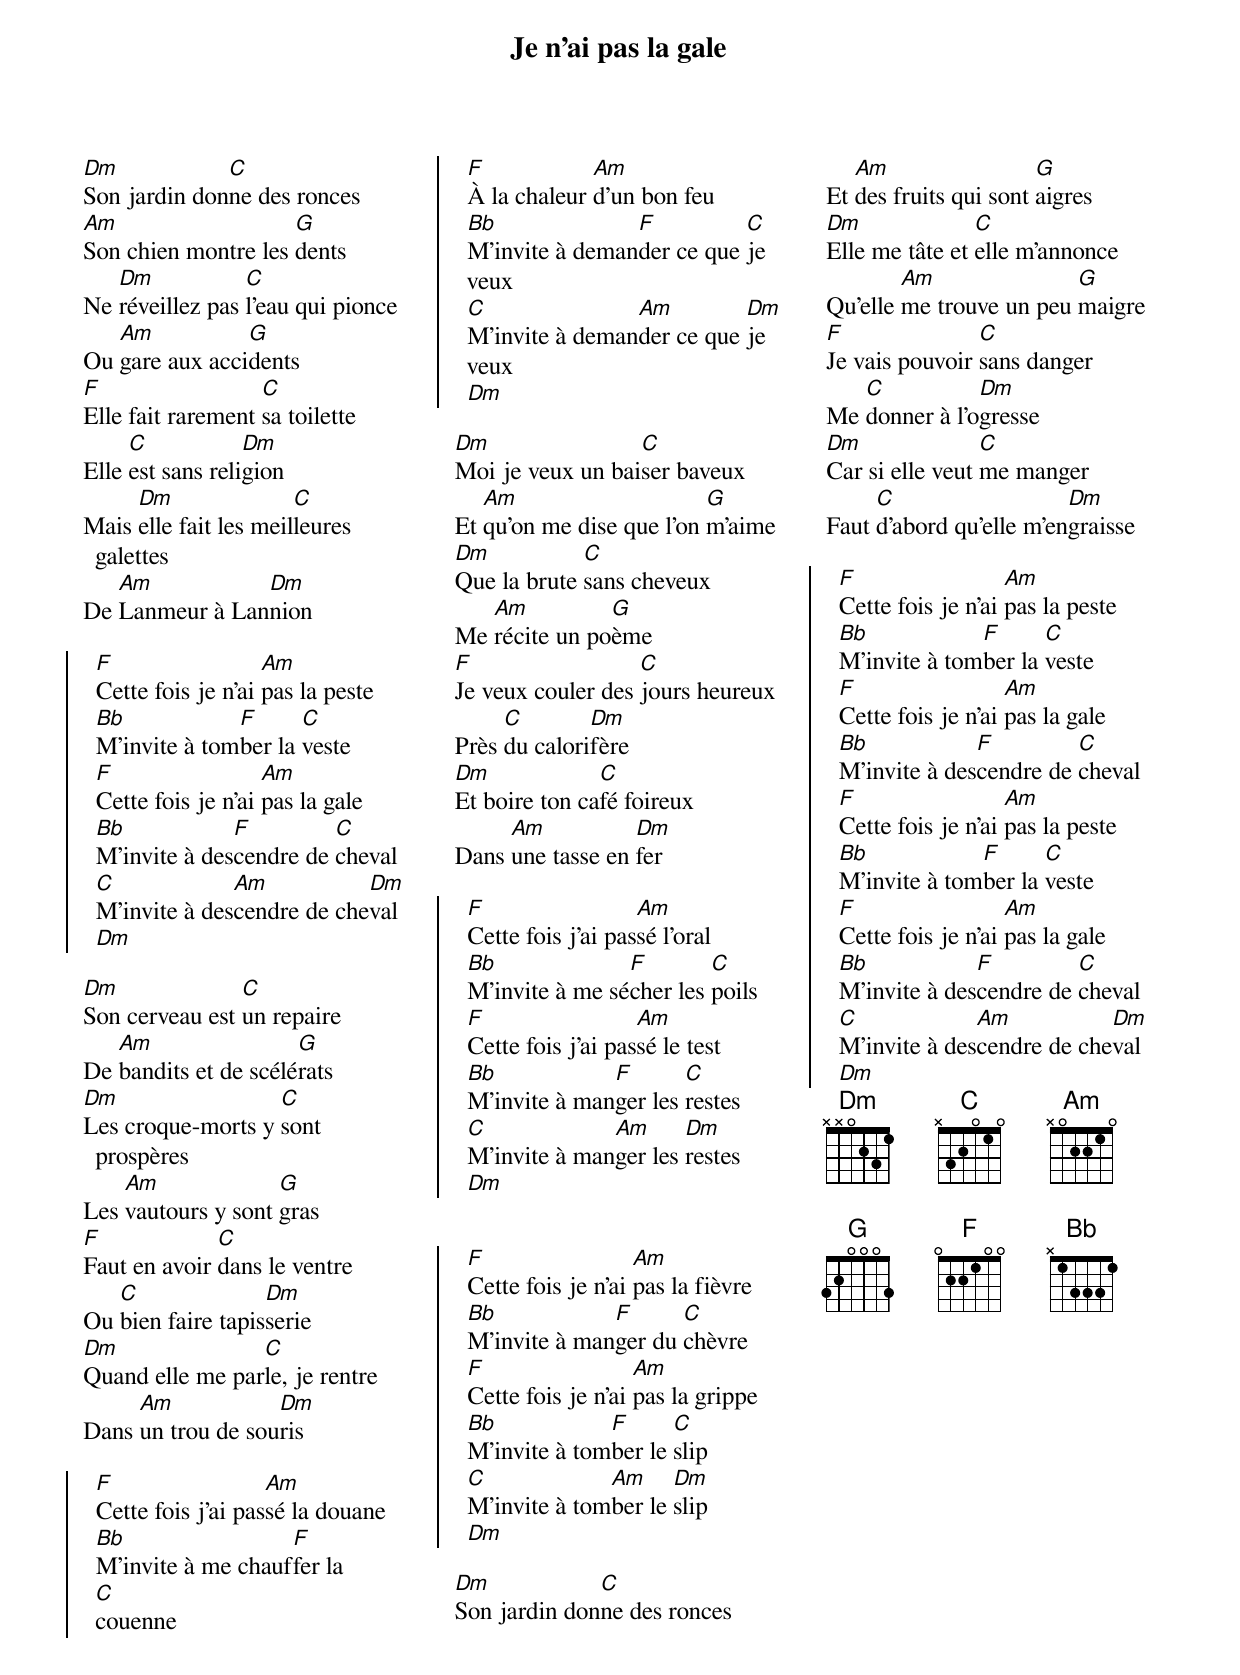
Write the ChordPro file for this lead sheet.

{title: Je n'ai pas la gale}
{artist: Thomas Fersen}
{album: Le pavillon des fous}
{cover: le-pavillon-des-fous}
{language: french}
{columns: 3}
{define: Dm frets X X 0 2 3 1}
{define: C frets X 3 2 0 1 0}
{define: Am frets X 0 2 2 1 0}
{define: G frets 3 2 0 0 0 3}
{define: F base-fret 1 frets 0 2 2 1 0 0}
{define: B& base-fret 1 frets X 0 2 2 2 0}
{define: Dm frets 2 2 1 0}
{define: C frets 0 0 0 3}
{define: Am frets 2 0 0 0}
{define: G frets 0 2 3 2}
{define: F frets 2 0 1 0}
{define: B& base-fret 1 frets 2 1 0 0}

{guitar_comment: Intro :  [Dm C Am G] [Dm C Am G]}
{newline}
[Dm]Son jardin don[C]ne des ronces
[Am]Son chien montre les [G]dents
Ne [Dm]réveillez pas [C]l'eau qui pionce
Ou [Am]gare aux acci[G]dents
[F]Elle fait rarement [C]sa toilette
Elle [C]est sans reli[Dm]gion
Mais [Dm]elle fait les meil[C]leures galettes
De [Am]Lanmeur à Lan[Dm]nion

{start_of_chorus}
  [F]Cette fois je n'ai [Am]pas la peste
  [Bb]M'invite à tom[F]ber la [C]veste
  [F]Cette fois je n'ai [Am]pas la gale
  [Bb]M'invite à des[F]cendre de [C]cheval
  [C]M'invite à des[Am]cendre de che[Dm]val
  [Dm]
{end_of_chorus}

[Dm]Son cerveau est [C]un repaire
De [Am]bandits et de scélé[G]rats
[Dm]Les croque-morts y [C]sont prospères
Les [Am]vautours y sont [G]gras
[F]Faut en avoir [C]dans le ventre
Ou [C]bien faire tapis[Dm]serie
[Dm]Quand elle me par[C]le, je rentre
Dans [Am]un trou de sou[Dm]ris

{start_of_chorus}
  [F]Cette fois j'ai pas[Am]sé la douane
  [Bb]M'invite à me chauf[F]fer la [C]couenne
  [F]À la chaleur [Am]d'un bon feu
  [Bb]M'invite à deman[F]der ce que [C]je veux
  [C]M'invite à deman[Am]der ce que [Dm]je veux
  [Dm]
{end_of_chorus}

[Dm]Moi je veux un bai[C]ser baveux
Et [Am]qu'on me dise que l'on [G]m'aime
[Dm]Que la brute [C]sans cheveux
Me [Am]récite un po[G]ème
[F]Je veux couler des [C]jours heureux
Près [C]du calori[Dm]fère
[Dm]Et boire ton ca[C]fé foireux
Dans [Am]une tasse en [Dm]fer
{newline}
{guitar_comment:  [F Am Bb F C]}

{start_of_chorus}
  [F]Cette fois j'ai pas[Am]sé l'oral
  [Bb]M'invite à me sé[F]cher les [C]poils
  [F]Cette fois j'ai pas[Am]sé le test
  [Bb]M'invite à man[F]ger les [C]restes
  [C]M'invite à man[Am]ger les [Dm]restes
  [Dm]
{end_of_chorus}

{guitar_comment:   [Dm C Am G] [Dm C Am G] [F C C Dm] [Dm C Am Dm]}

{start_of_chorus}
  [F]Cette fois je n'ai [Am]pas la fièvre
  [Bb]M'invite à man[F]ger du [C]chèvre
  [F]Cette fois je n'ai [Am]pas la grippe
  [Bb]M'invite à tom[F]ber le [C]slip
  [C]M'invite à tom[Am]ber le [Dm]slip
  [Dm]
{end_of_chorus}

[Dm]Son jardin don[C]ne des ronces
Et [Am]des fruits qui sont [G]aigres
[Dm]Elle me tâte et [C]elle m'annonce
Qu'elle [Am]me trouve un peu [G]maigre
[F]Je vais pouvoir [C]sans danger
Me [C]donner à l'o[Dm]gresse
[Dm]Car si elle veut [C]me manger
Faut [C]d'abord qu'elle m'en[Dm]graisse

{start_of_chorus}
  [F]Cette fois je n'ai [Am]pas la peste
  [Bb]M'invite à tom[F]ber la [C]veste
  [F]Cette fois je n'ai [Am]pas la gale
  [Bb]M'invite à des[F]cendre de [C]cheval
  [F]Cette fois je n'ai [Am]pas la peste
  [Bb]M'invite à tom[F]ber la [C]veste
  [F]Cette fois je n'ai [Am]pas la gale
  [Bb]M'invite à des[F]cendre de [C]cheval
  [C]M'invite à des[Am]cendre de che[Dm]val
  [Dm]
{end_of_chorus}
